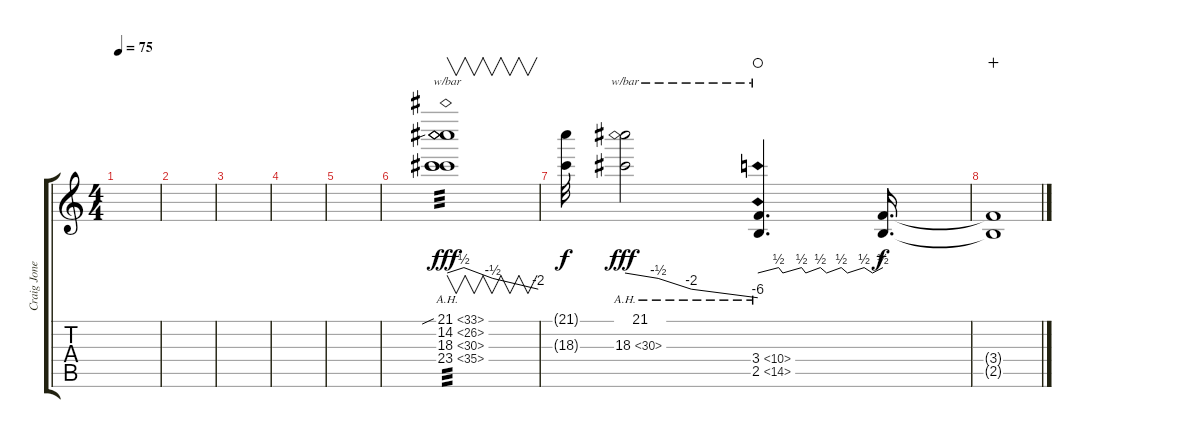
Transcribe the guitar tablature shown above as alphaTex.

\track ("Craig Jones" "Craig Jone") {instrument overdrivenguitar}
\staff {score tabs}
\tuning (E4 B3 G3 D3 A2 E2) {hide}
\ts (4 4)
\tempo 75
\clef g2
\ks c
|
|
|
|
|
(21.1{ah 12 sib} 14.2{ah 12} 18.3{ah 12} 23.4{ah 12}).1{v tbe (custom default 0 0 11 2 30 -2 60 -8) tp 3 dy fff} |
(21.1{t} 18.3{t}).32{dy f} (21.1 18.3{ah 12}).2{tbe (custom default 0 0 15 -2 30 -8 60 -24) dy fff} (3.4{ah 7} 2.5{ah 12}).4{d tbe (custom default 0 0 10 2 12 0 21 2 23 0 30 2 33 0 40 2 43 0 51 2 55 0 60 2) waho} (3.4{t} 2.5{t}).16{d dy f} |
(3.4{t} 2.5{t}).1{wahc}
